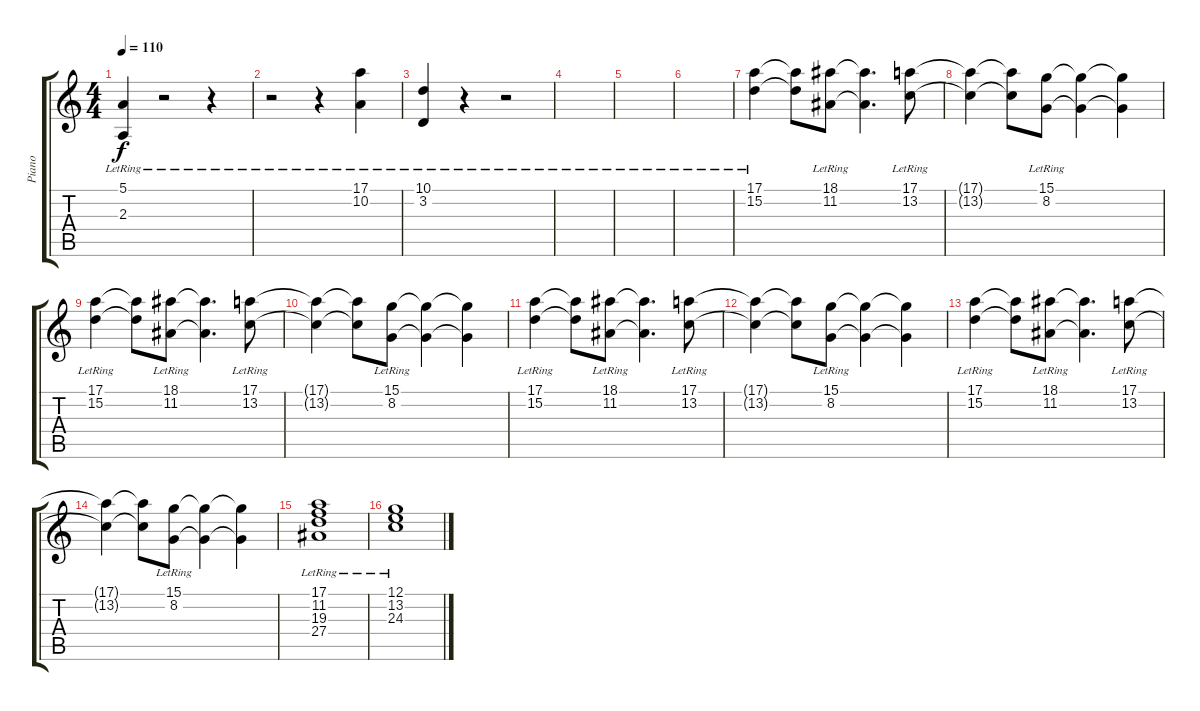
\track ("Piano" "Piano") {instrument acousticgrandpiano}
\staff {score tabs}
\tuning (E4 B3 G3 D3 A2 E2) {hide}
\ts (4 4)
\tempo 110
\clef g2
\ks c
(5.1{lr} 2.3{lr}).4{dy f} r.2 r.4 |
r.2 r.4 (17.1{lr} 10.2{lr}).4 |
(10.1{lr} 3.2{lr}).4 r.4 r.2 |
|
|
|
(17.1{lr} 15.2{lr}).4 (17.1{t} 15.2{t}).8 (18.1{lr} 11.2{lr}).8 (18.1{t} 11.2{t}).4{d} (17.1{lr} 13.2{lr}).8 |
(17.1{t} 13.2{t}).4 (17.1{t} 13.2{t}).8 (15.1{lr} 8.2{lr}).8 (15.1{t} 8.2{t}).4 (15.1{t} 8.2{t}).4 |
(17.1{lr} 15.2{lr}).4 (17.1{t} 15.2{t}).8 (18.1{lr} 11.2{lr}).8 (18.1{t} 11.2{t}).4{d} (17.1{lr} 13.2{lr}).8 |
(17.1{t} 13.2{t}).4 (17.1{t} 13.2{t}).8 (15.1{lr} 8.2{lr}).8 (15.1{t} 8.2{t}).4 (15.1{t} 8.2{t}).4 |
(17.1{lr} 15.2{lr}).4 (17.1{t} 15.2{t}).8 (18.1{lr} 11.2{lr}).8 (18.1{t} 11.2{t}).4{d} (17.1{lr} 13.2{lr}).8 |
(17.1{t} 13.2{t}).4 (17.1{t} 13.2{t}).8 (15.1{lr} 8.2{lr}).8 (15.1{t} 8.2{t}).4 (15.1{t} 8.2{t}).4 |
(17.1{lr} 15.2{lr}).4 (17.1{t} 15.2{t}).8 (18.1{lr} 11.2{lr}).8 (18.1{t} 11.2{t}).4{d} (17.1{lr} 13.2{lr}).8 |
(17.1{t} 13.2{t}).4 (17.1{t} 13.2{t}).8 (15.1{lr} 8.2{lr}).8 (15.1{t} 8.2{t}).4 (15.1{t} 8.2{t}).4 |
(17.1{lr} 11.2{lr} 19.3{lr} 27.4{lr}).1 |
(12.1{lr} 13.2{lr} 24.3{lr}).1
